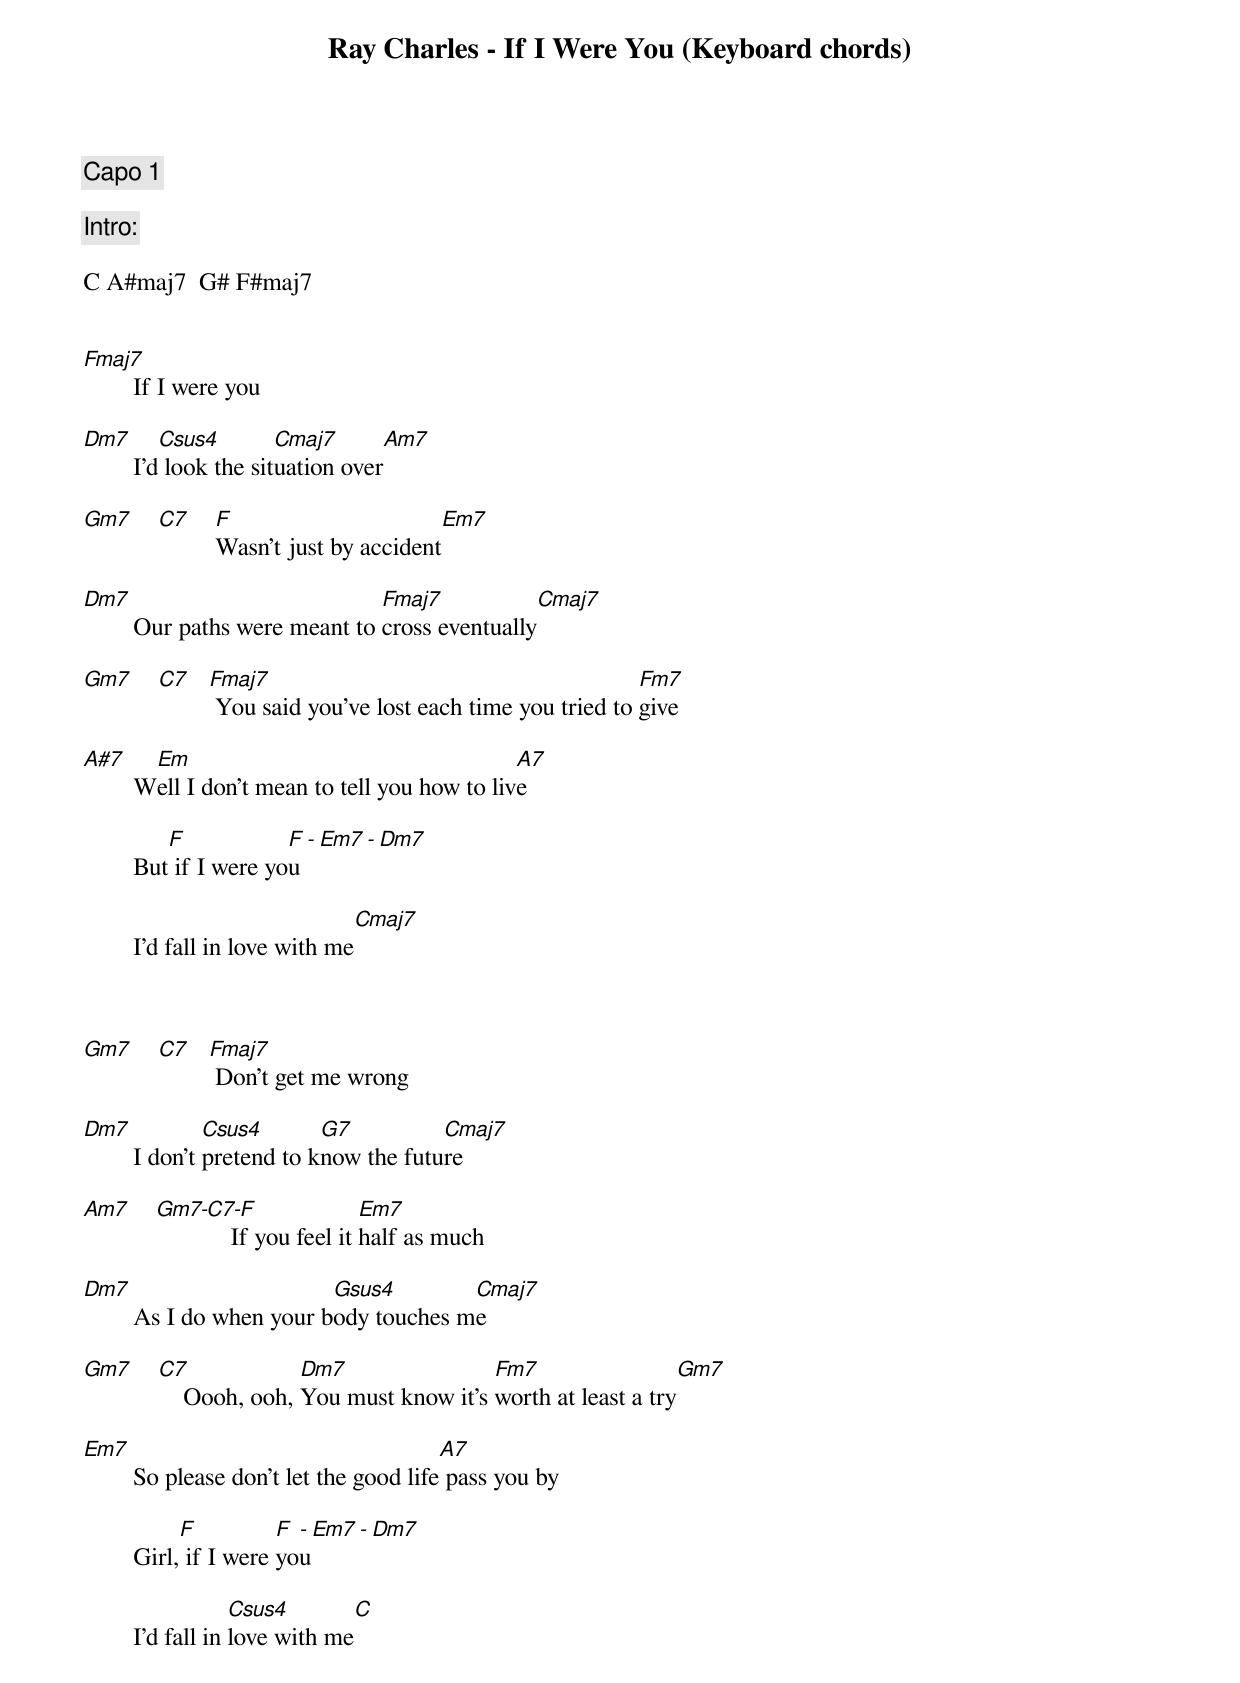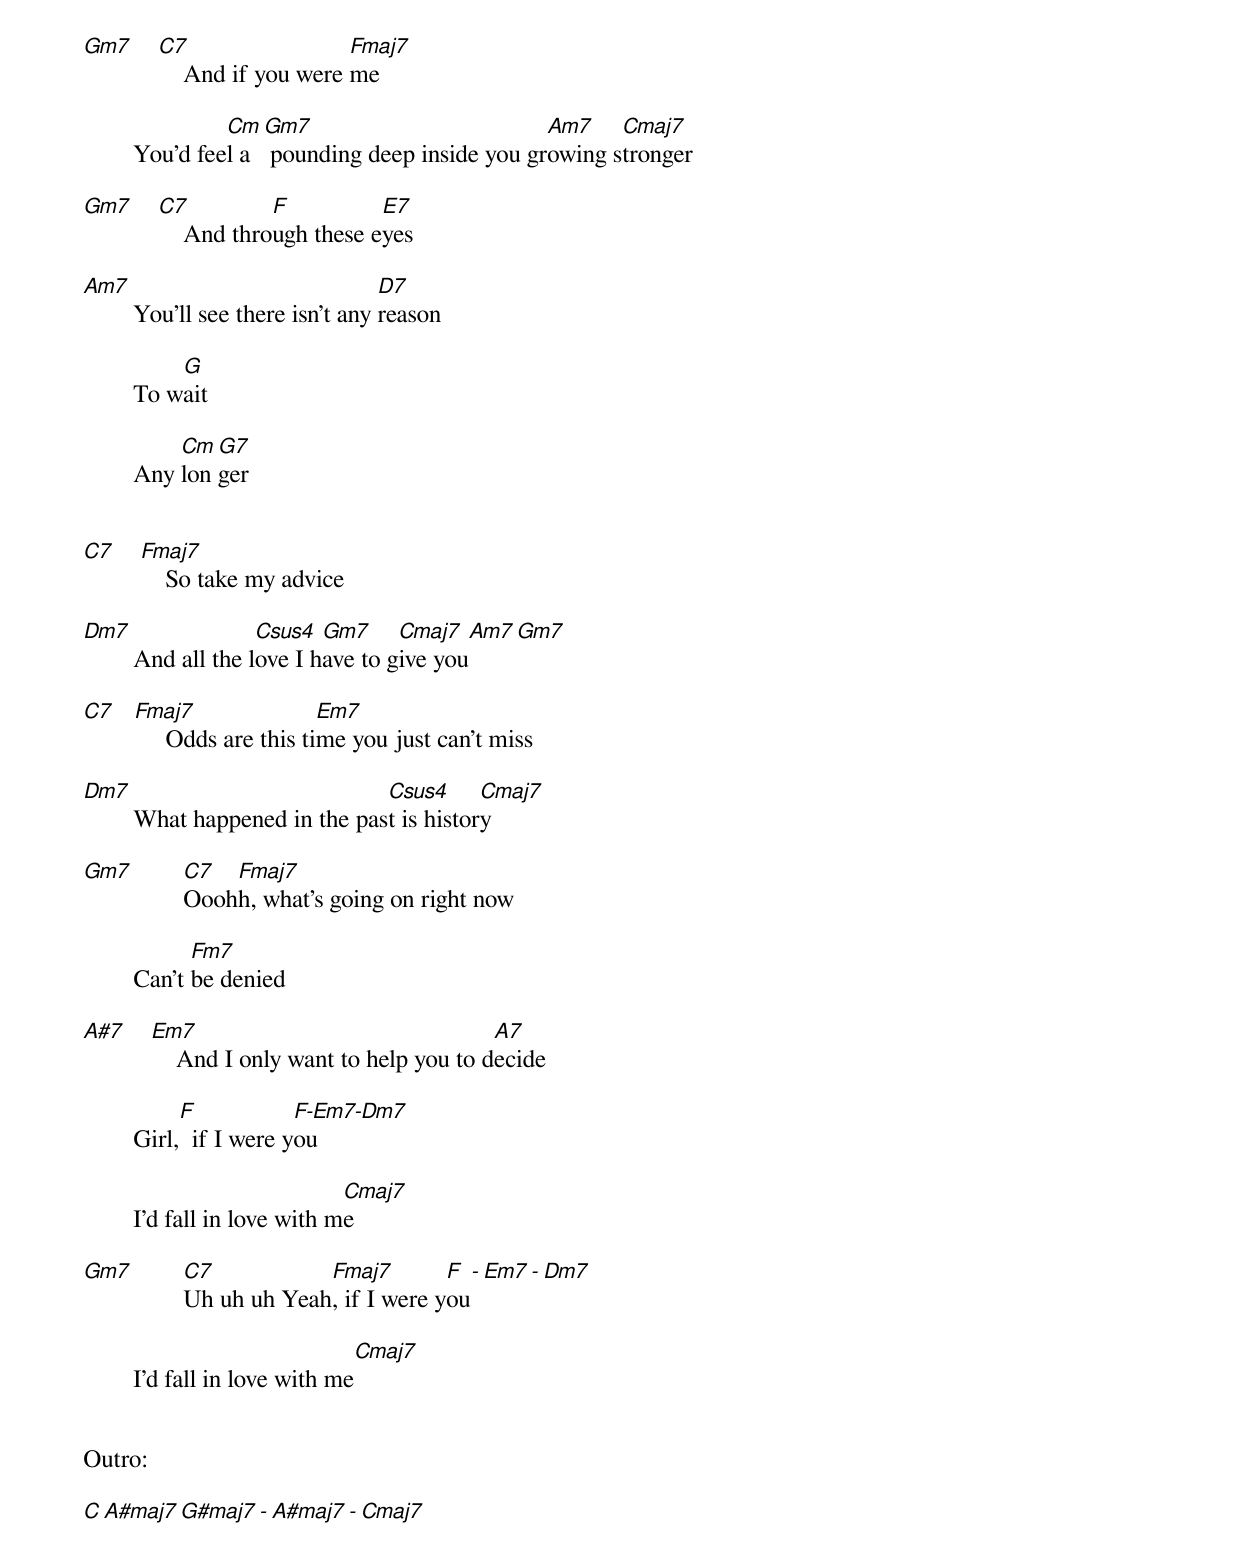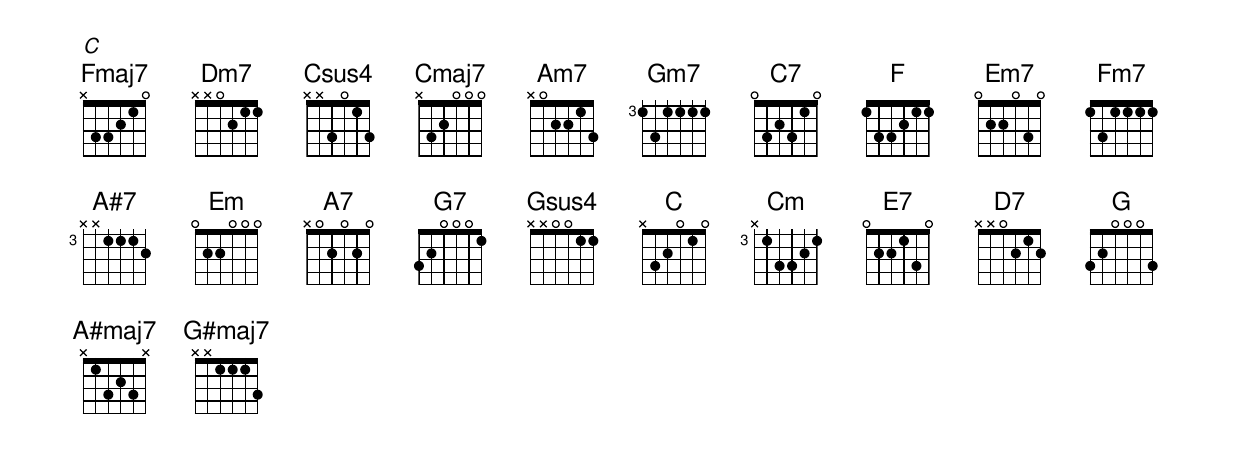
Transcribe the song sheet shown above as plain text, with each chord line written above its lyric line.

Ray Charles - If I Were You (Keyboard chords)



Capo 1

Intro:

C A#maj7  G# F#maj7


Fmaj7
        If I were you

Dm7        Csus4        Cmaj7           Am7
        I’d look the situation over

Gm7 C7  F                       Em7
        Wasn't just by accident

Dm7                             Fmaj7           Cmaj7
        Our paths were meant to cross eventually

Gm7 C7 Fmaj7                                        Fm7
        You said you’ve lost each time you tried to give

A#7      Em                                     A7
        Well I don't mean to tell you how to live

           F            F - Em7 - Dm7
        But if I were you

                                Cmaj7
        I'd fall in love with me



Gm7 C7 Fmaj7
        Don't get me wrong

Dm7             Csus4       G7          Cmaj7
        I don't pretend to know the future

Am7 Gm7-C7-F                   Em7
                If you feel it half as much

Dm7                        Gsus4        Cmaj7
        As I do when your body touches me

Gm7 C7             Dm7                Fm7                       Gm7
        Oooh, ooh, You must know it's worth at least a try

Em7                                      A7
        So please don't let the good life pass you by

             F          F - Em7 - Dm7
        Girl, if I were you

                    Csus4       C
        I'd fall in love with me




Gm7 C7                  Fmaj7
        And if you were me

                 Cm Gm7                         Am7    Cmaj7
        You'd feel a pounding deep inside you growing stronger

Gm7 C7          F          E7
        And through these eyes

Am7                                D7
        You’ll see there isn't any reason

            G
        To wait

            Cm G7
        Any longer


C7  Fmaj7
        So take my advice

Dm7                  Csus4  Gm7     Cmaj7       Am7 Gm7
        And all the love I have to give you

C7 Fmaj7                Em7
        Odds are this time you just can't miss

Dm7                             Csus4      Cmaj7
        What happened in the past is history

Gm7     C7  Fmaj7
        Ooohh, what's going on right now

              Fm7
        Can't be denied

A#7 Em7                                 A7
        And I only want to help you to decide

             F            F-Em7-Dm7
        Girl,  if I were you

                               Cmaj7
        I'd fall in love with me

Gm7     C7           Fmaj7        F - Em7 - Dm7
        Uh uh uh Yeah, if I were you

                                Cmaj7
        I'd fall in love with me


Outro:

C  A#maj7   G#maj7  - A#maj7 - Cmaj7

  C
